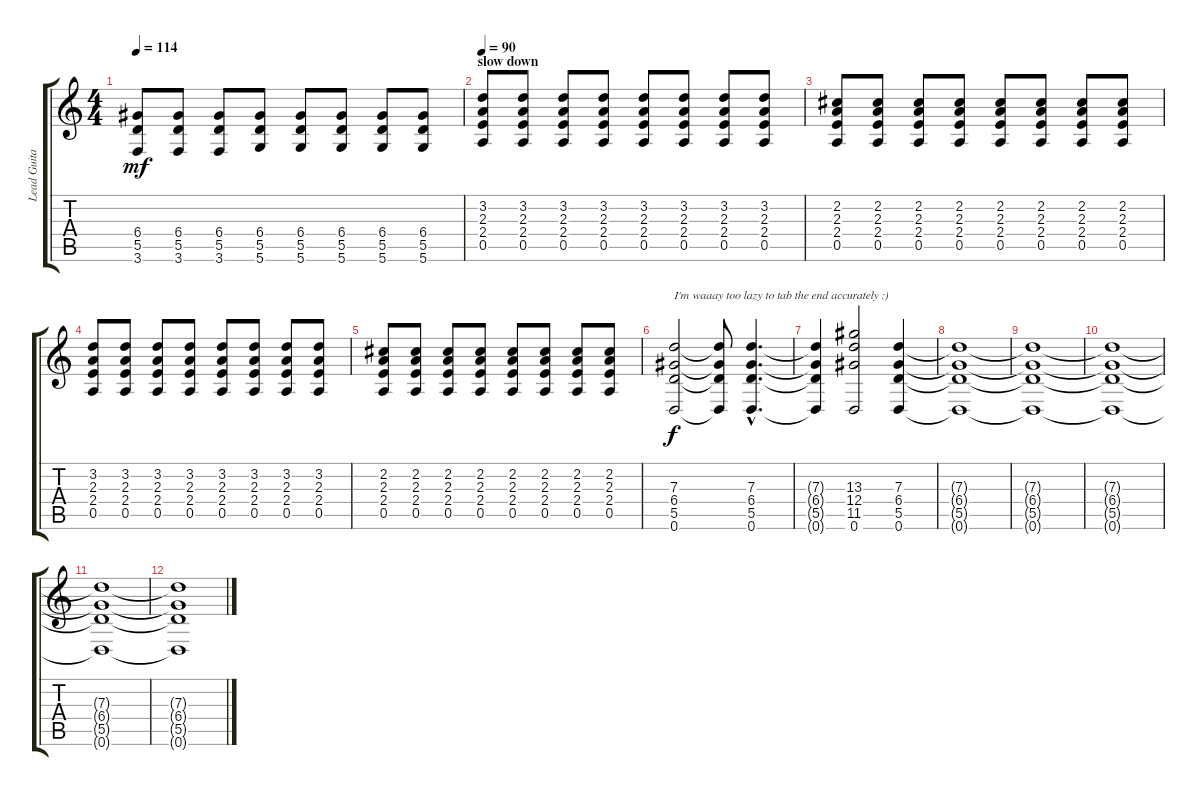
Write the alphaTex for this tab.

\track ("Lead Guitar" "Lead Guita") {instrument electricguitarclean}
\staff {score tabs}
\tuning (E4 B3 G3 D3 A2 D2) {hide}
\ts (4 4)
\tempo 114
\clef g2
\ks c
(6.4 5.5 3.6).8{dy mf} (6.4 5.5 3.6).8 (6.4 5.5 3.6).8 (6.4 5.5 5.6).8 (6.4 5.5 5.6).8 (6.4 5.5 5.6).8 (6.4 5.5 5.6).8 (6.4 5.5 5.6).8 |
\section ("" "slow down")
\tempo 90
(3.2 2.3 2.4 0.5).8 (3.2 2.3 2.4 0.5).8 (3.2 2.3 2.4 0.5).8 (3.2 2.3 2.4 0.5).8 (3.2 2.3 2.4 0.5).8 (3.2 2.3 2.4 0.5).8 (3.2 2.3 2.4 0.5).8 (3.2 2.3 2.4 0.5).8 |
(2.2 2.3 2.4 0.5).8 (2.2 2.3 2.4 0.5).8 (2.2 2.3 2.4 0.5).8 (2.2 2.3 2.4 0.5).8 (2.2 2.3 2.4 0.5).8 (2.2 2.3 2.4 0.5).8 (2.2 2.3 2.4 0.5).8 (2.2 2.3 2.4 0.5).8 |
(3.2 2.3 2.4 0.5).8 (3.2 2.3 2.4 0.5).8 (3.2 2.3 2.4 0.5).8 (3.2 2.3 2.4 0.5).8 (3.2 2.3 2.4 0.5).8 (3.2 2.3 2.4 0.5).8 (3.2 2.3 2.4 0.5).8 (3.2 2.3 2.4 0.5).8 |
(2.2 2.3 2.4 0.5).8 (2.2 2.3 2.4 0.5).8 (2.2 2.3 2.4 0.5).8 (2.2 2.3 2.4 0.5).8 (2.2 2.3 2.4 0.5).8 (2.2 2.3 2.4 0.5).8 (2.2 2.3 2.4 0.5).8 (2.2 2.3 2.4 0.5).8 |
(7.3 6.4 5.5 0.6).2{txt "I'm waaay too lazy to tab the end accurately :)" dy f volume 11} (7.3{t} 6.4{t} 5.5{t} 0.6{t}).8 (7.3{hac} 6.4{hac} 5.5{hac} 0.6{hac}).4{d balance 4} |
(7.3{t} 6.4{t} 5.5{t} 0.6{t}).4 (13.3 12.4 11.5 0.6).2 (7.3 6.4 5.5 0.6).4{volume 2} |
(7.3{t} 6.4{t} 5.5{t} 0.6{t}).1 |
(7.3{t} 6.4{t} 5.5{t} 0.6{t}).1 |
(7.3{t} 6.4{t} 5.5{t} 0.6{t}).1 |
(7.3{t} 6.4{t} 5.5{t} 0.6{t}).1 |
(7.3{t} 6.4{t} 5.5{t} 0.6{t}).1
